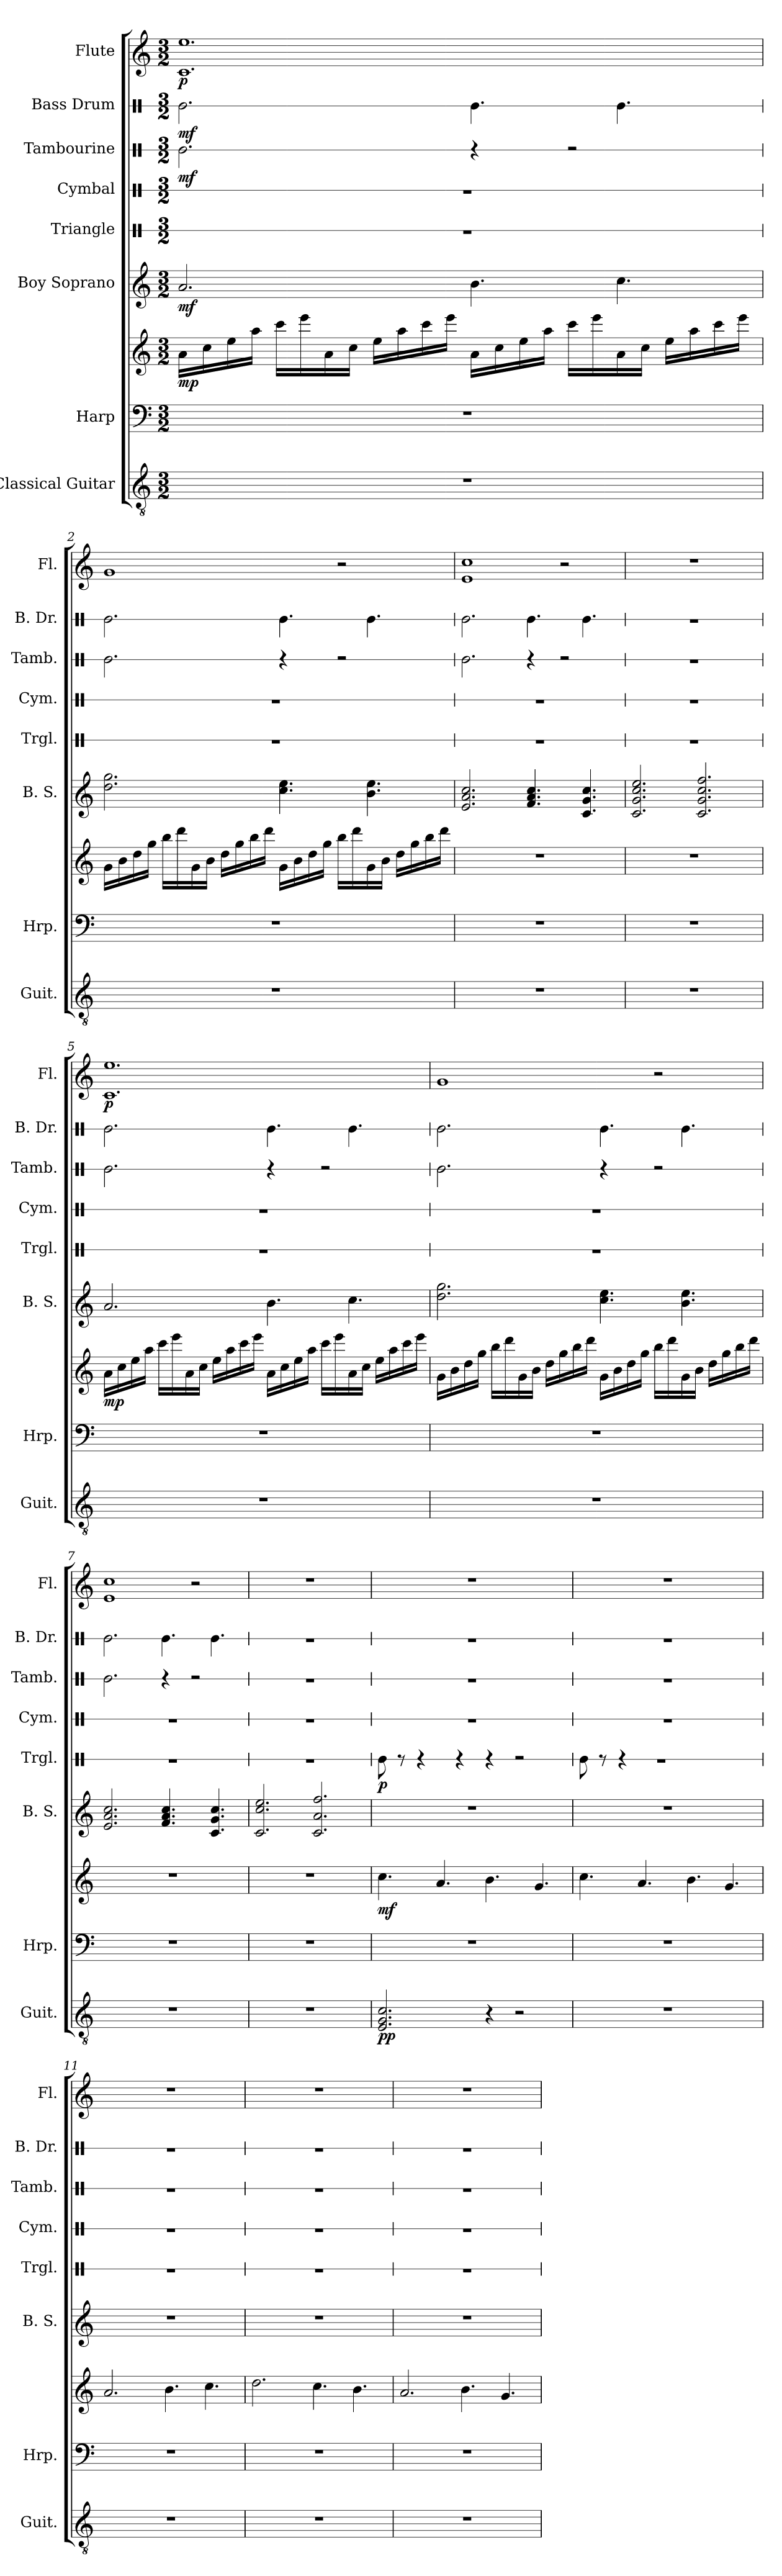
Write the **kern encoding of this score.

**kern	**dynam	**kern	**kern	**dynam	**kern	**dynam	**kern	**dynam	**kern	**kern	**dynam	**kern	**dynam	**kern	**dynam
*part8	*part8	*part7	*part7	*part7	*part6	*part6	*part5	*part5	*part4	*part3	*part3	*part2	*part2	*part1	*part1
*staff9	*staff9	*staff8	*staff7	*staff7/8	*staff6	*staff6	*staff5	*staff5	*staff4	*staff3	*staff3	*staff2	*staff2	*staff1	*staff1
*I"Classical Guitar	*	*I"Harp	*	*	*I"Boy Soprano	*	*I"Triangle	*	*I"Cymbal	*I"Tambourine	*	*I"Bass Drum	*	*I"Flute	*
*I'Guit.	*	*I'Hrp.	*	*	*I'B. S.	*	*I'Trgl.	*	*I'Cym.	*I'Tamb.	*	*I'B. Dr.	*	*I'Fl.	*
*	*	*	*	*	*	*	*stria1	*	*stria1	*stria1	*	*stria1	*	*	*
*clefGv2	*	*clefF4	*clefG2	*	*clefG2	*	*clefX	*	*clefX	*clefX	*	*clefX	*	*clefG2	*
*k[]	*	*k[]	*k[]	*	*k[]	*	*k[]	*	*k[]	*k[]	*	*k[]	*	*k[]	*
*M3/2	*	*M3/2	*M3/2	*	*M3/2	*	*M3/2	*	*M3/2	*M3/2	*	*M3/2	*	*M3/2	*
=1	=1	=1	=1	=1	=1	=1	=1	=1	=1	=1	=1	=1	=1	=1	=1
!	!	!	!	!LO:DY:b	!	!LO:DY:b	!	!	!	!	!LO:DY:b	!	!LO:DY:b	!	!LO:DY:b
1.r	.	1.r	16a\LL	mp	2.a/	mf	1.r	.	1.r	2.Re\	mf	2.Re\	mf	1.c 1.ee	p
.	.	.	16cc\	.	.	.	.	.	.	.	.	.	.	.	.
.	.	.	16ee\	.	.	.	.	.	.	.	.	.	.	.	.
.	.	.	16aa\JJ	.	.	.	.	.	.	.	.	.	.	.	.
.	.	.	16ccc\LL	.	.	.	.	.	.	.	.	.	.	.	.
.	.	.	16eee\	.	.	.	.	.	.	.	.	.	.	.	.
.	.	.	16a\	.	.	.	.	.	.	.	.	.	.	.	.
.	.	.	16cc\JJ	.	.	.	.	.	.	.	.	.	.	.	.
.	.	.	16ee\LL	.	.	.	.	.	.	.	.	.	.	.	.
.	.	.	16aa\	.	.	.	.	.	.	.	.	.	.	.	.
.	.	.	16ccc\	.	.	.	.	.	.	.	.	.	.	.	.
.	.	.	16eee\JJ	.	.	.	.	.	.	.	.	.	.	.	.
.	.	.	16a\LL	.	4.b\	.	.	.	.	4r	.	4.Re\	.	.	.
.	.	.	16cc\	.	.	.	.	.	.	.	.	.	.	.	.
.	.	.	16ee\	.	.	.	.	.	.	.	.	.	.	.	.
.	.	.	16aa\JJ	.	.	.	.	.	.	.	.	.	.	.	.
.	.	.	16ccc\LL	.	.	.	.	.	.	2r	.	.	.	.	.
.	.	.	16eee\	.	.	.	.	.	.	.	.	.	.	.	.
.	.	.	16a\	.	4.cc\	.	.	.	.	.	.	4.Re\	.	.	.
.	.	.	16cc\JJ	.	.	.	.	.	.	.	.	.	.	.	.
.	.	.	16ee\LL	.	.	.	.	.	.	.	.	.	.	.	.
.	.	.	16aa\	.	.	.	.	.	.	.	.	.	.	.	.
.	.	.	16ccc\	.	.	.	.	.	.	.	.	.	.	.	.
.	.	.	16eee\JJ	.	.	.	.	.	.	.	.	.	.	.	.
!!LO:PB:g=z
=2	=2	=2	=2	=2	=2	=2	=2	=2	=2	=2	=2	=2	=2	=2	=2
1.r	.	1.r	16g\LL	.	2.dd\ 2.gg\	.	1.r	.	1.r	2.Re\	.	2.Re\	.	1g	.
.	.	.	16b\	.	.	.	.	.	.	.	.	.	.	.	.
.	.	.	16dd\	.	.	.	.	.	.	.	.	.	.	.	.
.	.	.	16gg\JJ	.	.	.	.	.	.	.	.	.	.	.	.
.	.	.	16bb\LL	.	.	.	.	.	.	.	.	.	.	.	.
.	.	.	16ddd\	.	.	.	.	.	.	.	.	.	.	.	.
.	.	.	16g\	.	.	.	.	.	.	.	.	.	.	.	.
.	.	.	16b\JJ	.	.	.	.	.	.	.	.	.	.	.	.
.	.	.	16dd\LL	.	.	.	.	.	.	.	.	.	.	.	.
.	.	.	16gg\	.	.	.	.	.	.	.	.	.	.	.	.
.	.	.	16bb\	.	.	.	.	.	.	.	.	.	.	.	.
.	.	.	16ddd\JJ	.	.	.	.	.	.	.	.	.	.	.	.
.	.	.	16g\LL	.	4.cc\ 4.ee\	.	.	.	.	4r	.	4.Re\	.	.	.
.	.	.	16b\	.	.	.	.	.	.	.	.	.	.	.	.
.	.	.	16dd\	.	.	.	.	.	.	.	.	.	.	.	.
.	.	.	16gg\JJ	.	.	.	.	.	.	.	.	.	.	.	.
.	.	.	16bb\LL	.	.	.	.	.	.	2r	.	.	.	2r	.
.	.	.	16ddd\	.	.	.	.	.	.	.	.	.	.	.	.
.	.	.	16g\	.	4.b\ 4.ee\	.	.	.	.	.	.	4.Re\	.	.	.
.	.	.	16b\JJ	.	.	.	.	.	.	.	.	.	.	.	.
.	.	.	16dd\LL	.	.	.	.	.	.	.	.	.	.	.	.
.	.	.	16gg\	.	.	.	.	.	.	.	.	.	.	.	.
.	.	.	16bb\	.	.	.	.	.	.	.	.	.	.	.	.
.	.	.	16ddd\JJ	.	.	.	.	.	.	.	.	.	.	.	.
=3	=3	=3	=3	=3	=3	=3	=3	=3	=3	=3	=3	=3	=3	=3	=3
1.r	.	1.r	1.r	.	2.e/ 2.a/ 2.cc/	.	1.r	.	1.r	2.Re\	.	2.Re\	.	1e 1cc	.
.	.	.	.	.	4.f/ 4.a/ 4.cc/	.	.	.	.	4r	.	4.Re\	.	.	.
.	.	.	.	.	.	.	.	.	.	2r	.	.	.	2r	.
.	.	.	.	.	4.c/ 4.g/ 4.cc/	.	.	.	.	.	.	4.Re\	.	.	.
=4	=4	=4	=4	=4	=4	=4	=4	=4	=4	=4	=4	=4	=4	=4	=4
1.r	.	1.r	1.r	.	2.c/ 2.g/ 2.cc/ 2.ee/	.	1.r	.	1.r	1.r	.	1.r	.	1.r	.
.	.	.	.	.	2.c/ 2.g/ 2.cc/ 2.ff/	.	.	.	.	.	.	.	.	.	.
!!LO:PB:g=z
=5	=5	=5	=5	=5	=5	=5	=5	=5	=5	=5	=5	=5	=5	=5	=5
!	!	!	!	!LO:DY:b	!	!	!	!	!	!	!	!	!	!	!LO:DY:b
1.r	.	1.r	16a\LL	mp	2.a/	.	1.r	.	1.r	2.Re\	.	2.Re\	.	1.c 1.ee	p
.	.	.	16cc\	.	.	.	.	.	.	.	.	.	.	.	.
.	.	.	16ee\	.	.	.	.	.	.	.	.	.	.	.	.
.	.	.	16aa\JJ	.	.	.	.	.	.	.	.	.	.	.	.
.	.	.	16ccc\LL	.	.	.	.	.	.	.	.	.	.	.	.
.	.	.	16eee\	.	.	.	.	.	.	.	.	.	.	.	.
.	.	.	16a\	.	.	.	.	.	.	.	.	.	.	.	.
.	.	.	16cc\JJ	.	.	.	.	.	.	.	.	.	.	.	.
.	.	.	16ee\LL	.	.	.	.	.	.	.	.	.	.	.	.
.	.	.	16aa\	.	.	.	.	.	.	.	.	.	.	.	.
.	.	.	16ccc\	.	.	.	.	.	.	.	.	.	.	.	.
.	.	.	16eee\JJ	.	.	.	.	.	.	.	.	.	.	.	.
.	.	.	16a\LL	.	4.b\	.	.	.	.	4r	.	4.Re\	.	.	.
.	.	.	16cc\	.	.	.	.	.	.	.	.	.	.	.	.
.	.	.	16ee\	.	.	.	.	.	.	.	.	.	.	.	.
.	.	.	16aa\JJ	.	.	.	.	.	.	.	.	.	.	.	.
.	.	.	16ccc\LL	.	.	.	.	.	.	2r	.	.	.	.	.
.	.	.	16eee\	.	.	.	.	.	.	.	.	.	.	.	.
.	.	.	16a\	.	4.cc\	.	.	.	.	.	.	4.Re\	.	.	.
.	.	.	16cc\JJ	.	.	.	.	.	.	.	.	.	.	.	.
.	.	.	16ee\LL	.	.	.	.	.	.	.	.	.	.	.	.
.	.	.	16aa\	.	.	.	.	.	.	.	.	.	.	.	.
.	.	.	16ccc\	.	.	.	.	.	.	.	.	.	.	.	.
.	.	.	16eee\JJ	.	.	.	.	.	.	.	.	.	.	.	.
!!LO:PB:g=z
=6	=6	=6	=6	=6	=6	=6	=6	=6	=6	=6	=6	=6	=6	=6	=6
1.r	.	1.r	16g\LL	.	2.dd\ 2.gg\	.	1.r	.	1.r	2.Re\	.	2.Re\	.	1g	.
.	.	.	16b\	.	.	.	.	.	.	.	.	.	.	.	.
.	.	.	16dd\	.	.	.	.	.	.	.	.	.	.	.	.
.	.	.	16gg\JJ	.	.	.	.	.	.	.	.	.	.	.	.
.	.	.	16bb\LL	.	.	.	.	.	.	.	.	.	.	.	.
.	.	.	16ddd\	.	.	.	.	.	.	.	.	.	.	.	.
.	.	.	16g\	.	.	.	.	.	.	.	.	.	.	.	.
.	.	.	16b\JJ	.	.	.	.	.	.	.	.	.	.	.	.
.	.	.	16dd\LL	.	.	.	.	.	.	.	.	.	.	.	.
.	.	.	16gg\	.	.	.	.	.	.	.	.	.	.	.	.
.	.	.	16bb\	.	.	.	.	.	.	.	.	.	.	.	.
.	.	.	16ddd\JJ	.	.	.	.	.	.	.	.	.	.	.	.
.	.	.	16g\LL	.	4.cc\ 4.ee\	.	.	.	.	4r	.	4.Re\	.	.	.
.	.	.	16b\	.	.	.	.	.	.	.	.	.	.	.	.
.	.	.	16dd\	.	.	.	.	.	.	.	.	.	.	.	.
.	.	.	16gg\JJ	.	.	.	.	.	.	.	.	.	.	.	.
.	.	.	16bb\LL	.	.	.	.	.	.	2r	.	.	.	2r	.
.	.	.	16ddd\	.	.	.	.	.	.	.	.	.	.	.	.
.	.	.	16g\	.	4.b\ 4.ee\	.	.	.	.	.	.	4.Re\	.	.	.
.	.	.	16b\JJ	.	.	.	.	.	.	.	.	.	.	.	.
.	.	.	16dd\LL	.	.	.	.	.	.	.	.	.	.	.	.
.	.	.	16gg\	.	.	.	.	.	.	.	.	.	.	.	.
.	.	.	16bb\	.	.	.	.	.	.	.	.	.	.	.	.
.	.	.	16ddd\JJ	.	.	.	.	.	.	.	.	.	.	.	.
=7	=7	=7	=7	=7	=7	=7	=7	=7	=7	=7	=7	=7	=7	=7	=7
1.r	.	1.r	1.r	.	2.e/ 2.a/ 2.cc/	.	1.r	.	1.r	2.Re\	.	2.Re\	.	1e 1cc	.
.	.	.	.	.	4.f/ 4.a/ 4.cc/	.	.	.	.	4r	.	4.Re\	.	.	.
.	.	.	.	.	.	.	.	.	.	2r	.	.	.	2r	.
.	.	.	.	.	4.c/ 4.g/ 4.cc/	.	.	.	.	.	.	4.Re\	.	.	.
=8	=8	=8	=8	=8	=8	=8	=8	=8	=8	=8	=8	=8	=8	=8	=8
1.r	.	1.r	1.r	.	2.c/ 2.cc/ 2.ee/	.	1.r	.	1.r	1.r	.	1.r	.	1.r	.
.	.	.	.	.	2.c/ 2.a/ 2.ff/	.	.	.	.	.	.	.	.	.	.
=9	=9	=9	=9	=9	=9	=9	=9	=9	=9	=9	=9	=9	=9	=9	=9
!	!LO:DY:b	!	!	!LO:DY:b	!	!	!	!LO:DY:b	!	!	!	!	!	!	!
2.E/ 2.G/ 2.c/	pp	1.r	4.cc\	mf	1.r	.	8Re\	p	1.r	1.r	.	1.r	.	1.r	.
.	.	.	.	.	.	.	8r	.	.	.	.	.	.	.	.
.	.	.	.	.	.	.	4r	.	.	.	.	.	.	.	.
.	.	.	4.a/	.	.	.	.	.	.	.	.	.	.	.	.
.	.	.	.	.	.	.	4r	.	.	.	.	.	.	.	.
4r	.	.	4.b\	.	.	.	4r	.	.	.	.	.	.	.	.
2r	.	.	.	.	.	.	2r	.	.	.	.	.	.	.	.
.	.	.	4.g/	.	.	.	.	.	.	.	.	.	.	.	.
!!LO:PB:g=z
=10	=10	=10	=10	=10	=10	=10	=10	=10	=10	=10	=10	=10	=10	=10	=10
1.r	.	1.r	4.cc\	.	1.r	.	8Re\	.	1.r	1.r	.	1.r	.	1.r	.
.	.	.	.	.	.	.	8r	.	.	.	.	.	.	.	.
.	.	.	.	.	.	.	4r	.	.	.	.	.	.	.	.
.	.	.	4.a/	.	.	.	.	.	.	.	.	.	.	.	.
.	.	.	.	.	.	.	1r	.	.	.	.	.	.	.	.
.	.	.	4.b\	.	.	.	.	.	.	.	.	.	.	.	.
.	.	.	4.g/	.	.	.	.	.	.	.	.	.	.	.	.
=11	=11	=11	=11	=11	=11	=11	=11	=11	=11	=11	=11	=11	=11	=11	=11
1.r	.	1.r	2.a/	.	1.r	.	1.r	.	1.r	1.r	.	1.r	.	1.r	.
.	.	.	4.b\	.	.	.	.	.	.	.	.	.	.	.	.
.	.	.	4.cc\	.	.	.	.	.	.	.	.	.	.	.	.
=12	=12	=12	=12	=12	=12	=12	=12	=12	=12	=12	=12	=12	=12	=12	=12
1.r	.	1.r	2.dd\	.	1.r	.	1.r	.	1.r	1.r	.	1.r	.	1.r	.
.	.	.	4.cc\	.	.	.	.	.	.	.	.	.	.	.	.
.	.	.	4.b\	.	.	.	.	.	.	.	.	.	.	.	.
=13	=13	=13	=13	=13	=13	=13	=13	=13	=13	=13	=13	=13	=13	=13	=13
1.r	.	1.r	2.a/	.	1.r	.	1.r	.	1.r	1.r	.	1.r	.	1.r	.
.	.	.	4.b\	.	.	.	.	.	.	.	.	.	.	.	.
.	.	.	4.g/	.	.	.	.	.	.	.	.	.	.	.	.
=	=	=	=	=	=	=	=	=	=	=	=	=	=	=	=
*-	*-	*-	*-	*-	*-	*-	*-	*-	*-	*-	*-	*-	*-	*-	*-
